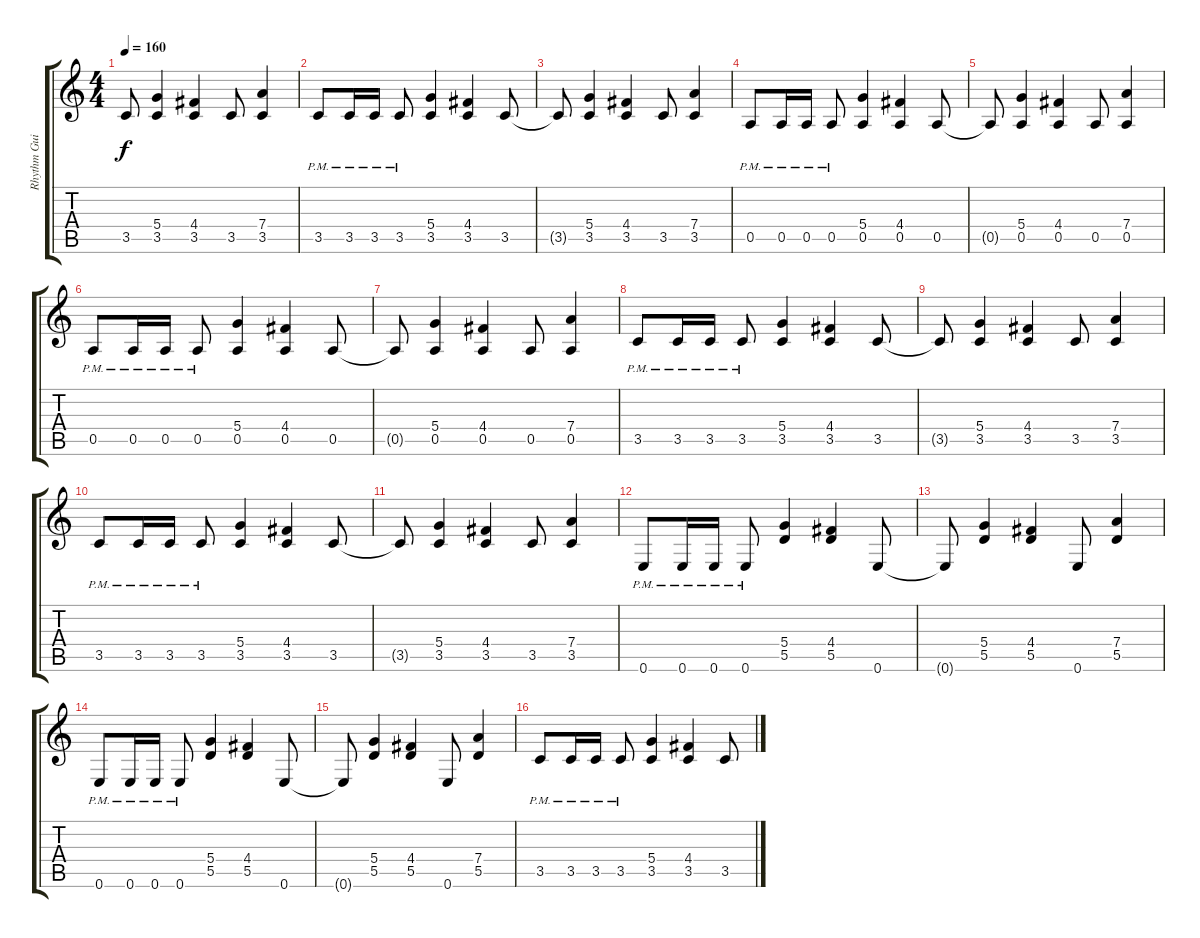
\track ("Rhythm Guitar 1" "Rhythm Gui") {instrument distortionguitar}
\staff {score tabs}
\tuning (E4 B3 G3 D3 A2 E2) {hide}
\ts (4 4)
\tempo 160
\clef g2
\ks c
3.5{t}.8{dy f} (5.4 3.5).4 (4.4 3.5).4 3.5.8 (7.4 3.5).4 |
3.5{pm}.8 3.5{pm}.16 3.5{pm}.16 3.5{pm}.8 (5.4 3.5).4 (4.4 3.5).4 3.5.8 |
3.5{t}.8 (5.4 3.5).4 (4.4 3.5).4 3.5.8 (7.4 3.5).4 |
0.5{pm}.8 0.5{pm}.16 0.5{pm}.16 0.5{pm}.8 (5.4 0.5).4 (4.4 0.5).4 0.5.8 |
0.5{t}.8 (5.4 0.5).4 (4.4 0.5).4 0.5.8 (7.4 0.5).4 |
0.5{pm}.8 0.5{pm}.16 0.5{pm}.16 0.5{pm}.8 (5.4 0.5).4 (4.4 0.5).4 0.5.8 |
0.5{t}.8 (5.4 0.5).4 (4.4 0.5).4 0.5.8 (7.4 0.5).4 |
3.5{pm}.8 3.5{pm}.16 3.5{pm}.16 3.5{pm}.8 (5.4 3.5).4 (4.4 3.5).4 3.5.8 |
3.5{t}.8 (5.4 3.5).4 (4.4 3.5).4 3.5.8 (7.4 3.5).4 |
3.5{pm}.8 3.5{pm}.16 3.5{pm}.16 3.5{pm}.8 (5.4 3.5).4 (4.4 3.5).4 3.5.8 |
3.5{t}.8 (5.4 3.5).4 (4.4 3.5).4 3.5.8 (7.4 3.5).4 |
0.6{pm}.8 0.6{pm}.16 0.6{pm}.16 0.6{pm}.8 (5.4 5.5).4 (4.4 5.5).4 0.6.8 |
0.6{t}.8 (5.4 5.5).4 (4.4 5.5).4 0.6.8 (7.4 5.5).4 |
0.6{pm}.8 0.6{pm}.16 0.6{pm}.16 0.6{pm}.8 (5.4 5.5).4 (4.4 5.5).4 0.6.8 |
0.6{t}.8 (5.4 5.5).4 (4.4 5.5).4 0.6.8 (7.4 5.5).4 |
3.5{pm}.8 3.5{pm}.16 3.5{pm}.16 3.5{pm}.8 (5.4 3.5).4 (4.4 3.5).4 3.5.8
